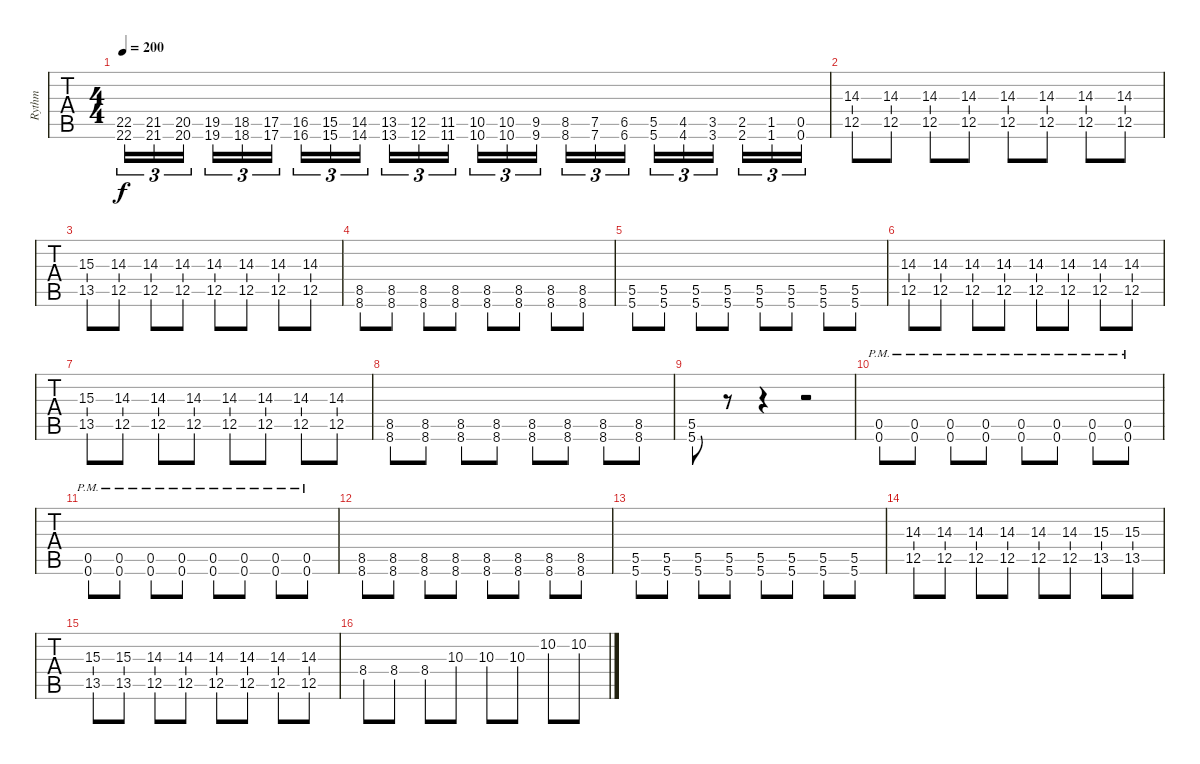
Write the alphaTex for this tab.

\track ("Rythm" "Rythm") {instrument distortionguitar}
\staff {tabs}
\tuning (D4 A3 F3 C3 G2 C2) {hide}
\ts (4 4)
\tempo 200
\clef g2
\ks c
(22.5 22.6).16{tu (3 2) dy f instrument guitarfretnoise} (21.5 21.6).16{tu (3 2)} (20.5 20.6).16{tu (3 2) beam splitsecondary} (19.5 19.6).16{tu (3 2)} (18.5 18.6).16{tu (3 2)} (17.5 17.6).16{tu (3 2)} (16.5 16.6).16{tu (3 2)} (15.5 15.6).16{tu (3 2)} (14.5 14.6).16{tu (3 2) beam splitsecondary} (13.5 13.6).16{tu (3 2)} (12.5 12.6).16{tu (3 2)} (11.5 11.6).16{tu (3 2)} (10.5 10.6).16{tu (3 2)} (10.5 10.6).16{tu (3 2)} (9.5 9.6).16{tu (3 2) beam splitsecondary} (8.5 8.6).16{tu (3 2)} (7.5 7.6).16{tu (3 2)} (6.5 6.6).16{tu (3 2)} (5.5 5.6).16{tu (3 2)} (4.5 4.6).16{tu (3 2)} (3.5 3.6).16{tu (3 2) beam splitsecondary} (2.5 2.6).16{tu (3 2)} (1.5 1.6).16{tu (3 2)} (0.5 0.6).16{tu (3 2)} |
(14.3 12.5).8{instrument distortionguitar} (14.3 12.5).8 (14.3 12.5).8 (14.3 12.5).8 (14.3 12.5).8 (14.3 12.5).8 (14.3 12.5).8 (14.3 12.5).8 |
(15.3 13.5).8 (14.3 12.5).8 (14.3 12.5).8 (14.3 12.5).8 (14.3 12.5).8 (14.3 12.5).8 (14.3 12.5).8 (14.3 12.5).8 |
(8.5 8.6).8 (8.5 8.6).8 (8.5 8.6).8 (8.5 8.6).8 (8.5 8.6).8 (8.5 8.6).8 (8.5 8.6).8 (8.5 8.6).8 |
(5.5 5.6).8 (5.5 5.6).8 (5.5 5.6).8 (5.5 5.6).8 (5.5 5.6).8 (5.5 5.6).8 (5.5 5.6).8 (5.5 5.6).8 |
(14.3 12.5).8 (14.3 12.5).8 (14.3 12.5).8 (14.3 12.5).8 (14.3 12.5).8 (14.3 12.5).8 (14.3 12.5).8 (14.3 12.5).8 |
(15.3 13.5).8 (14.3 12.5).8 (14.3 12.5).8 (14.3 12.5).8 (14.3 12.5).8 (14.3 12.5).8 (14.3 12.5).8 (14.3 12.5).8 |
(8.5 8.6).8 (8.5 8.6).8 (8.5 8.6).8 (8.5 8.6).8 (8.5 8.6).8 (8.5 8.6).8 (8.5 8.6).8 (8.5 8.6).8 |
(5.5 5.6).8 r.8 r.4 r.2 |
(0.5{pm} 0.6{pm}).8 (0.5{pm} 0.6{pm}).8 (0.5{pm} 0.6{pm}).8 (0.5{pm} 0.6{pm}).8 (0.5{pm} 0.6{pm}).8 (0.5{pm} 0.6{pm}).8 (0.5{pm} 0.6{pm}).8 (0.5{pm} 0.6{pm}).8 |
(0.5{pm} 0.6{pm}).8 (0.5{pm} 0.6{pm}).8 (0.5{pm} 0.6{pm}).8 (0.5{pm} 0.6{pm}).8 (0.5{pm} 0.6{pm}).8 (0.5{pm} 0.6{pm}).8 (0.5{pm} 0.6{pm}).8 (0.5{pm} 0.6{pm}).8 |
(8.5 8.6).8 (8.5 8.6).8 (8.5 8.6).8 (8.5 8.6).8 (8.5 8.6).8 (8.5 8.6).8 (8.5 8.6).8 (8.5 8.6).8 |
(5.5 5.6).8 (5.5 5.6).8 (5.5 5.6).8 (5.5 5.6).8 (5.5 5.6).8 (5.5 5.6).8 (5.5 5.6).8 (5.5 5.6).8 |
(14.3 12.5).8 (14.3 12.5).8 (14.3 12.5).8 (14.3 12.5).8 (14.3 12.5).8 (14.3 12.5).8 (15.3 13.5).8 (15.3 13.5).8 |
(15.3 13.5).8 (15.3 13.5).8 (14.3 12.5).8 (14.3 12.5).8 (14.3 12.5).8 (14.3 12.5).8 (14.3 12.5).8 (14.3 12.5).8 |
8.4.8 8.4.8 8.4.8 10.3.8 10.3.8 10.3.8 10.2.8 10.2.8
